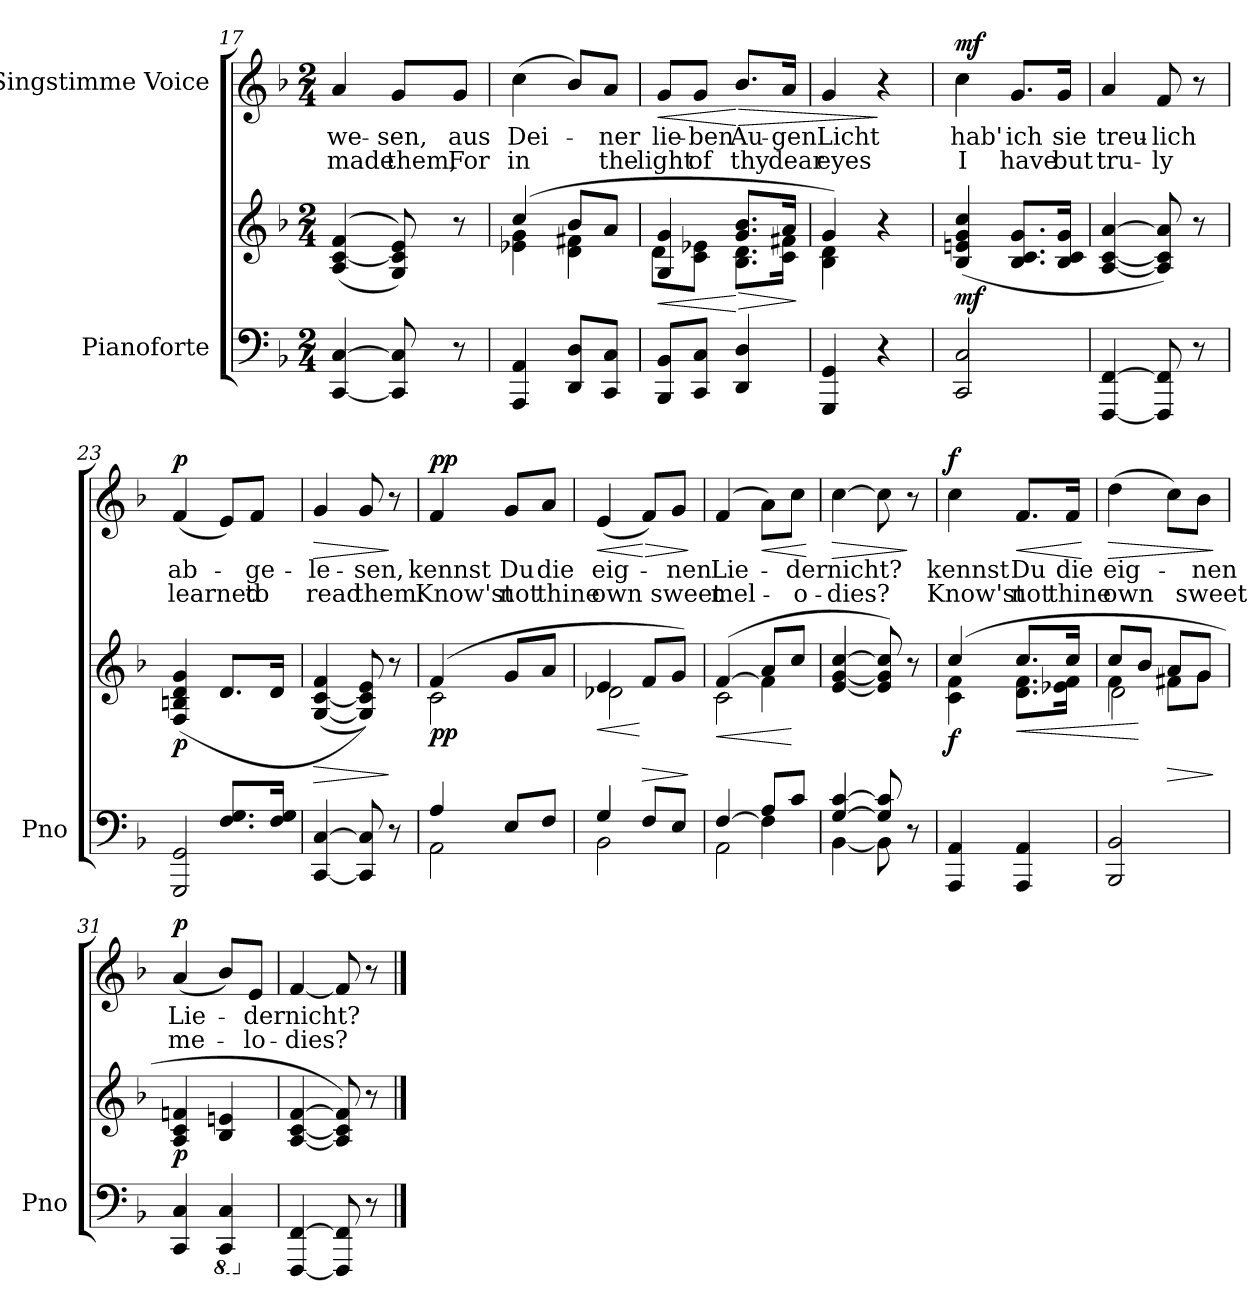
**kern	**kern	**dynam	**kern	**text	**text	**dynam
*part2	*part2	*part2	*part1	*part1	*part1	*part1
*staff3	*staff2	*staff2/3	*staff1	*staff1	*staff1	*staff1
*I"Pianoforte	*	*	*I"Singstimme Voice	*	*	*
*I'Pno	*	*	*	*	*	*
*clefF4	*clefG2	*	*clefG2	*	*	*
*k[b-]	*k[b-]	*	*k[b-]	*	*	*
*M2/4	*M2/4	*	*M2/4	*	*	*
=17	=17	=17	=17	=17	=17	=17
[4CC/ [4C/	((4A/ [4c/ 4f/	.	4a/	-we-	made	.
8CC/] 8C/]	8G/ 8c/] 8e/))	.	8g/L	-sen,	them,	.
8r	8r	.	8g/J	aus	For	.
=18	=18	=18	=18	=18	=18	=18
*	*^	*	*	*	*	*
4AAA/ 4AA/	(4cc/	4e-X\ 4g\	.	(4cc\	Dei-	in	.
8DD/ 8D/L	8b-/L	4d\ 4f#X\	.	8b-/L)	.	.	.
8CC/ 8C/J	8a/J	.	.	8a/J	-ner	the	.
=19	=19	=19	=19	=19	=19	=19	=19
!	!	!	!LO:HP:b	!	!	!	!LO:HP:b
8BBB-/ 8BB-/L	4G/ 4g/	8d\L	<	8g/L	lie-	light	<
8CC/ 8C/J	.	8c\ 8e-X\J	.	8g/J	-ben	of	.
!	!	!	!LO:HP:n=1:b	!	!	!	!LO:HP:n=1:b
4DD/ 4D/	8.g/ 8.b-/L	8.B-\ 8.d\L	[ >	8.b-/L	Au-	thy	[ >
.	16a/Jk	16c\ 16f#X\Jk	.	16a/Jk	-gen	dear	.
*	*v	*v	*	*	*	*	*
.	.	]	.	.	.	.
=20	=20	=20	=20	=20	=20	=20
*	*^	*	*	*	*	*
4GGG/ 4GG/	4g/)	4B-\ 4d\	.	4g/	Licht	eyes	.
4r	4r	4ryy	.	4r	.	.	]
=21	=21	=21	=21	=21	=21	=21	=21
!	!	!	!LO:DY:b	!	!	!	!LO:DY:b
*	*v	*v	*	*	*	*	*
2CC/ 2C/	(4B-/ 4en/ 4g/ 4cc/	mf	4cc\	hab'	I	mf
.	8.B-/ 8.c/ 8.g/L	.	8.g/L	ich	have	.
.	16B-/ 16c/ 16g/Jk	.	16g/Jk	sie	but	.
=22	=22	=22	=22	=22	=22	=22
[4FFF/ [4FF/	[4A/ [4c/ [4a/	.	4a/	treu-	tru-	.
8FFF/] 8FF/]	8A/] 8c/] 8a/])	.	8f/	-lich	-ly	.
8r	8r	.	8r	.	.	.
=23	=23	=23	=23	=23	=23	=23
*^	*	*	*	*	*	*
!	!	!	!LO:DY:b	!	!	!	!LO:DY:b
4ryy	2GGG/ 2GG/	(4F/ 4Bn/ 4d/ 4g/	p	(4f/	ab-	learned	p
8.F/ 8.G/L	.	8.d/L	.	8e/L)	.	.	.
.	.	.	.	8f/J	-ge-	to	.
16F/ 16G/Jk	.	16d/Jk	.	.	.	.	.
*v	*v	*	*	*	*	*	*
=24	=24	=24	=24	=24	=24	=24
!	!	!LO:HP:b	!	!	!	!LO:HP:b
[4CC/ [4C/	([4G/ [4c/ 4f/	>	4g/	-le-	read	>
8CC/] 8C/]	8G/] 8c/] 8e/))	.	8g/	-sen,	them:	.
8r	8r	]	8r	.	.	]
=25	=25	=25	=25	=25	=25	=25
*^	*^	*	*	*	*	*
!	!	!	!	!LO:DY:b	!	!	!	!LO:DY:b
4A/	2AA\	(4f/	2c\	pp	4f/	kennst	Know'st	pp
8E/L	.	8g/L	.	.	8g/L	Du	not	.
8F/J	.	8a/J	.	.	8a/J	die	thine	.
=26	=26	=26	=26	=26	=26	=26	=26	=26
!	!	!	!	!LO:HP:b	!	!	!	!LO:HP:b
4G/	2BB-\	4e/	2d-X\	<	(4e/	eig-	own	<
!	!	!	!	!LO:HP:n=1:b	!	!	!	!LO:HP:n=1:b
8F/L	.	8f/L	.	[ >	8f/L)	.	.	[ >
8E/J	.	8g/J)	.	.	8g/J	-nen	sweet	.
*v	*v	*	*	*	*	*	*	*
*	*v	*v	*	*	*	*	*
.	.	]	.	.	.	]
=27	=27	=27	=27	=27	=27	=27
*^	*	*	*	*	*	*
*	*^	*	*	*	*	*	*
!	!	!	!	!LO:HP:b	!	!	!	!
*	*	*	*^	*	*	*	*	*
*	*	*	*	*^	*	*	*	*	*
[4F/	4ryy	2AA\	([4f/	4ryy	2c\	<	(4f/	Lie-	mel-	.
!	!	!	!	!	!	!	!	!	!	!LO:HP:b
8A/L	4F\]	.	8a/L	4f\]	.	.	8a\L)	.	.	<
8c/J	.	.	8cc/J	.	.	[	8cc\J	-der	-o-	.
*v	*v	*v	*	*	*	*	*	*	*	*
*	*v	*v	*v	*	*	*	*	*
.	.	.	.	.	.	[
=28	=28	=28	=28	=28	=28	=28
*^	*	*	*	*	*	*
!	!	!	!	!	!	!	!LO:HP:b
[4G/ [4c/	[4BB-\	[4e/ [4g/ [4cc/	.	[4cc\	nicht?	-dies?	>
8G/] 8c/]	8BB-\]	8e/] 8g/] 8cc/])	.	8cc\]	.	.	.
8r	8ryy	8r	.	8r	.	.	]
=29	=29	=29	=29	=29	=29	=29	=29
*	*	*^	*	*	*	*	*
!	!	!	!	!LO:DY:b	!	!	!	!LO:DY:b
*v	*v	*	*	*	*	*	*	*
4AAA/ 4AA/	(4cc/	4c\ 4f\	f	4cc\	kennst	Know'st	f
!	!	!	!LO:HP:b	!	!	!	!LO:HP:b
4AAA/ 4AA/	8.cc/L	8.d\ 8.f\L	<	8.f/L	Du	not	<
.	16cc/Jk	16e-X\ 16f\Jk	.	16f/Jk	die	thine	.
*	*v	*v	*	*	*	*	*
.	.	.	.	.	.	[
=30	=30	=30	=30	=30	=30	=30
*	*^	*	*	*	*	*
*	*	*^	*	*	*	*	*
!	!	!	!	!	!	!	!	!LO:HP:b
2BBB-/ 2BB-/	8cc/L	4f\	2d\	.	(4dd\	eig-	own	>
.	8b-/J	.	.	[	.	.	.	.
!	!	!	!	!LO:HP:b	!	!	!	!
.	8a/L	8f#X\L	.	>	8cc\L)	.	.	.
.	8g/J	8g\J	.	.	8b-\J	-nen	sweet	.
*	*v	*v	*v	*	*	*	*	*
.	.	]	.	.	.	]
=31	=31	=31	=31	=31	=31	=31
!	!	!LO:DY:b	!	!	!	!LO:DY:b
4CC/ 4C/	4A/ 4c/ 4fn/	p	(4a/	Lie-	me-	p
*8ba	*	*	*	*	*	*
4CCC/ 4CC/	4B-/ 4en/	.	8b-/L)	.	.	.
.	.	.	8e/J	-der	-lo-	.
=32	=32	=32	=32	=32	=32	=32
*X8ba	*	*	*	*	*	*
[4FFF/ [4FF/	[4A/ [4c/ [4f/	.	[4f/	nicht?	-dies?	.
8FFF/] 8FF/]	8A/] 8c/] 8f/])	.	8f/]	.	.	.
8r	8r	.	8r	.	.	.
==	==	==	==	==	==	==
*-	*-	*-	*-	*-	*-	*-
